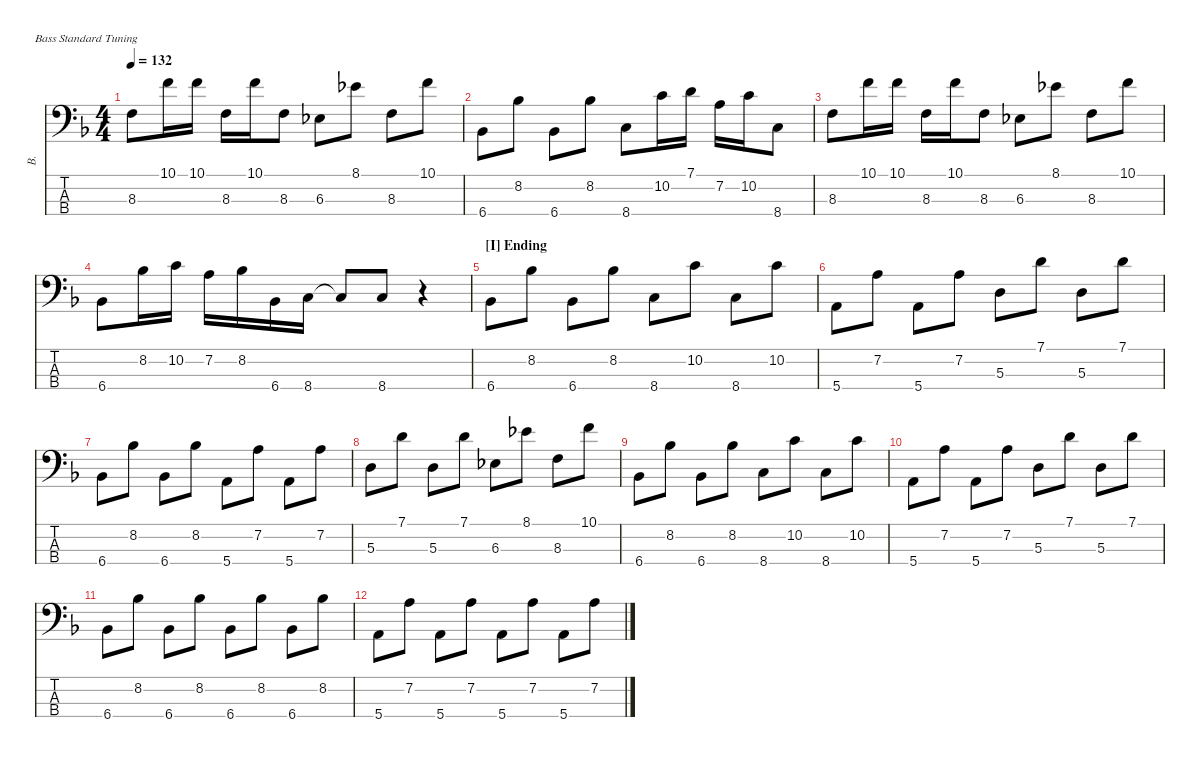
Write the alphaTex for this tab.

\defaultSystemsLayout 4
\hideDynamics
\bracketExtendMode nobrackets
\otherSystemsTrackNameOrientation horizontal
\track ("Bass" "B.") {instrument electricbassfinger}
\staff {score tabs}
\tuning (G2 D2 A1 E1)
\ts (4 4)
\tempo 132
\clef f4
\ks f
8.3.8{dy mf} 10.1.16 10.1.16 8.3.16 10.1.16 8.3.8 6.3.8 8.1.8 8.3.8 10.1.8 |
6.4.8 8.2.8 6.4.8 8.2.8 8.4.8 10.2.16 7.1.16 7.2.16 10.2.16 8.4.8 |
8.3.8 10.1.16 10.1.16 8.3.16 10.1.16 8.3.8 6.3.8 8.1.8 8.3.8 10.1.8 |
6.4.8 8.2.16 10.2.16 7.2.16 8.2.16 6.4.16 8.4.16 8.4{t}.8 8.4.8 r.4 |
\section ("I" "Ending")
6.4.8 8.2.8 6.4.8 8.2.8 8.4.8 10.2.8 8.4.8 10.2.8 |
5.4.8 7.2.8 5.4.8 7.2.8 5.3.8 7.1.8 5.3.8 7.1.8 |
6.4.8 8.2.8 6.4.8 8.2.8 5.4.8 7.2.8 5.4.8 7.2.8 |
5.3.8 7.1.8 5.3.8 7.1.8 6.3.8 8.1.8 8.3.8 10.1.8 |
6.4.8 8.2.8 6.4.8 8.2.8 8.4.8 10.2.8 8.4.8 10.2.8 |
5.4.8 7.2.8 5.4.8 7.2.8 5.3.8 7.1.8 5.3.8 7.1.8 |
6.4.8 8.2.8 6.4.8 8.2.8 6.4.8 8.2.8 6.4.8 8.2.8 |
5.4.8 7.2.8 5.4.8 7.2.8 5.4.8 7.2.8 5.4.8 7.2.8
